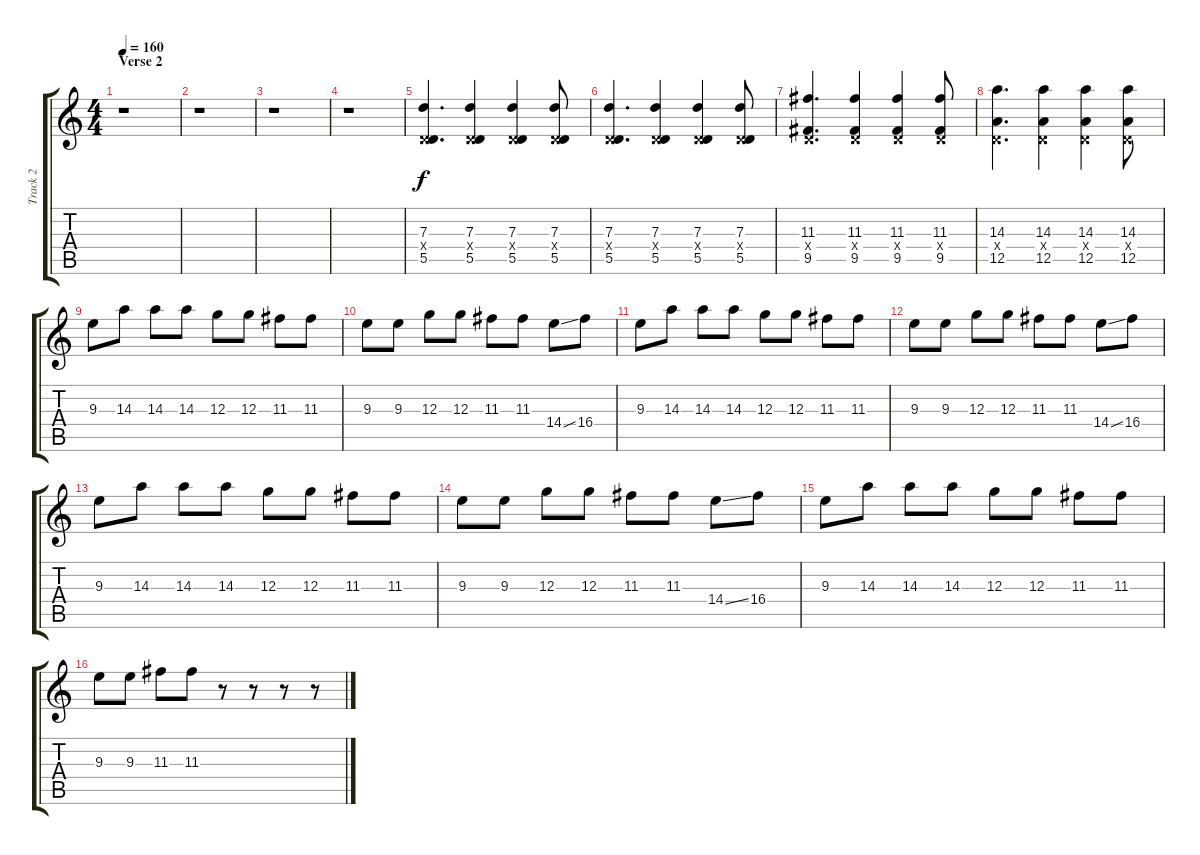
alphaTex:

\track ("Track 2" "Track 2") {instrument distortionguitar}
\staff {score tabs}
\tuning (E4 B3 G3 D3 A2 E2) {hide}
\ts (4 4)
\section ("" "Verse 2")
\tempo 160
\clef g2
\ks c
r.1{dy f} |
r.1 |
r.1 |
r.1 |
(7.3 0.4{x} 5.5).4{d} (7.3 0.4{x} 5.5).4 (7.3 0.4{x} 5.5).4 (7.3 0.4{x} 5.5).8 |
(7.3 0.4{x} 5.5).4{d} (7.3 0.4{x} 5.5).4 (7.3 0.4{x} 5.5).4 (7.3 0.4{x} 5.5).8 |
(11.3 0.4{x} 9.5).4{d} (11.3 0.4{x} 9.5).4 (11.3 0.4{x} 9.5).4 (11.3 0.4{x} 9.5).8 |
(14.3 0.4{x} 12.5).4{d} (14.3 0.4{x} 12.5).4 (14.3 0.4{x} 12.5).4 (14.3 0.4{x} 12.5).8 |
9.3.8 14.3.8 14.3.8 14.3.8 12.3.8 12.3.8 11.3.8 11.3.8 |
9.3.8 9.3.8 12.3.8 12.3.8 11.3.8 11.3.8 14.4{ss}.8 16.4.8 |
9.3.8 14.3.8 14.3.8 14.3.8 12.3.8 12.3.8 11.3.8 11.3.8 |
9.3.8 9.3.8 12.3.8 12.3.8 11.3.8 11.3.8 14.4{ss}.8 16.4.8 |
9.3.8 14.3.8 14.3.8 14.3.8 12.3.8 12.3.8 11.3.8 11.3.8 |
9.3.8 9.3.8 12.3.8 12.3.8 11.3.8 11.3.8 14.4{ss}.8 16.4.8 |
9.3.8 14.3.8 14.3.8 14.3.8 12.3.8 12.3.8 11.3.8 11.3.8 |
9.3.8 9.3.8 11.3.8 11.3.8 r.8 r.8 r.8 r.8
